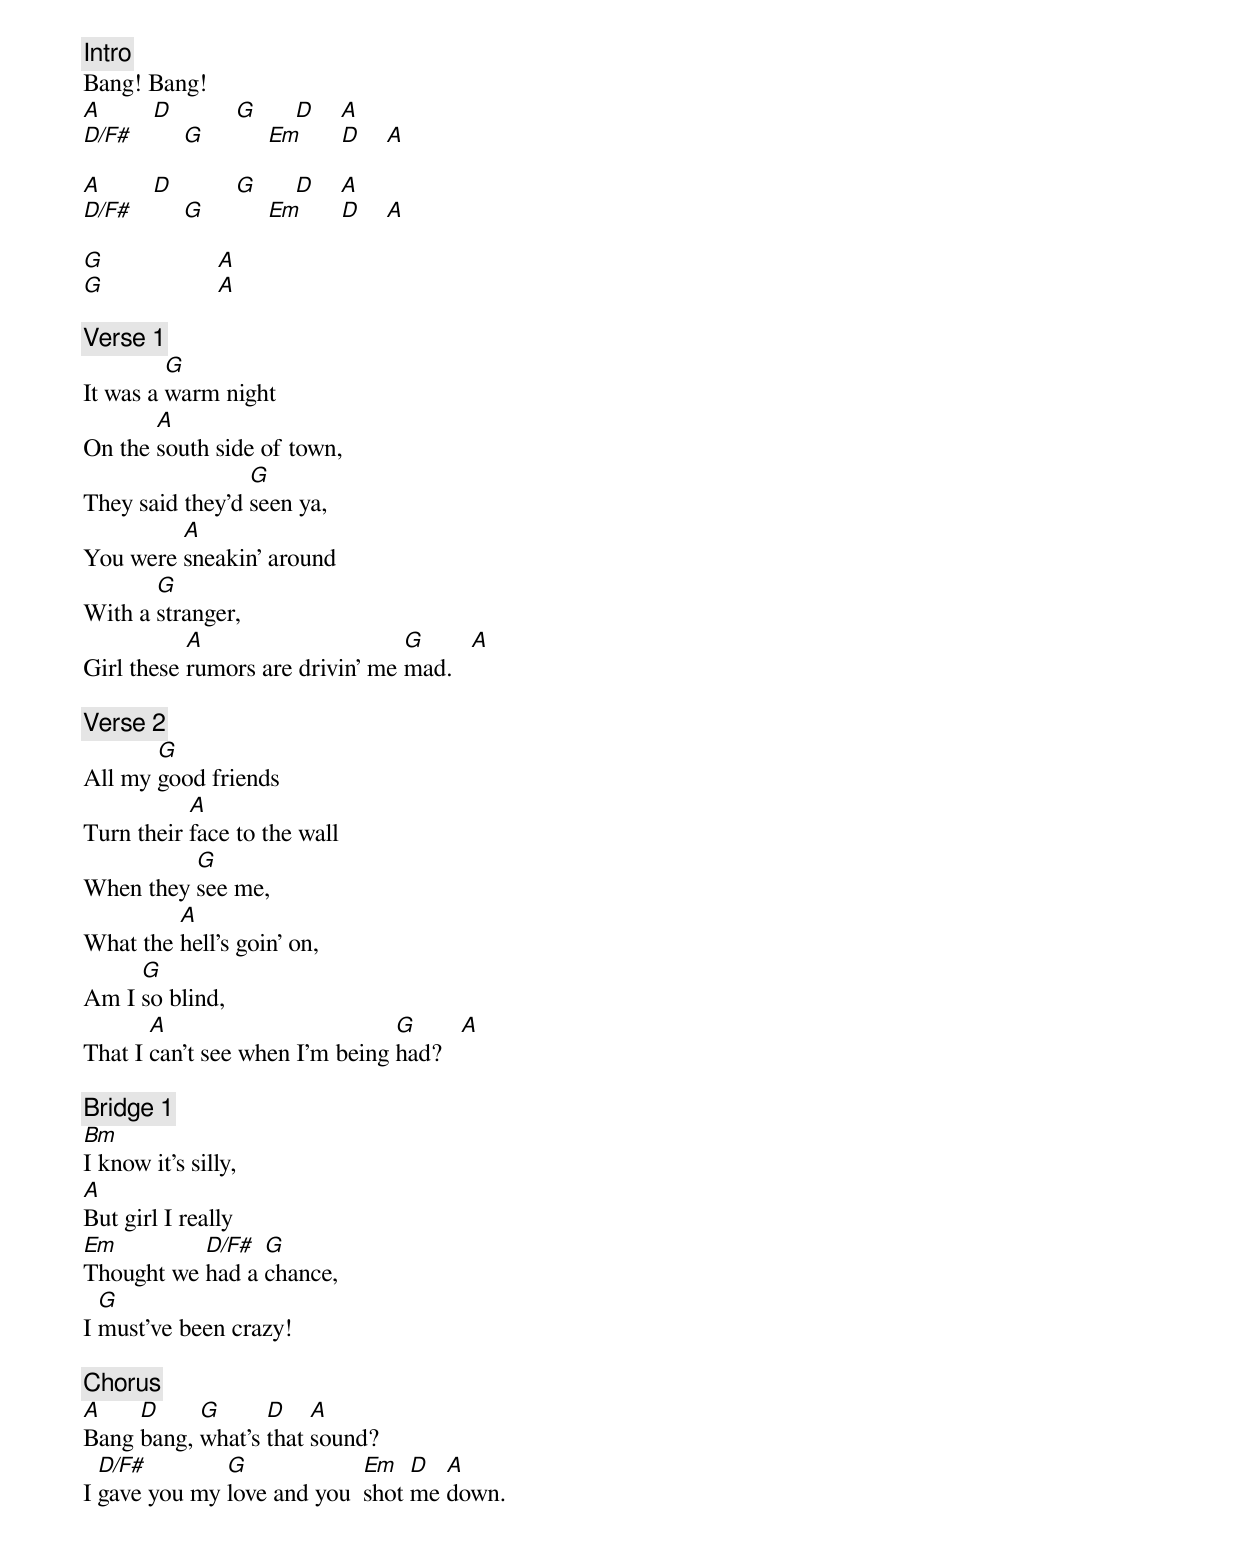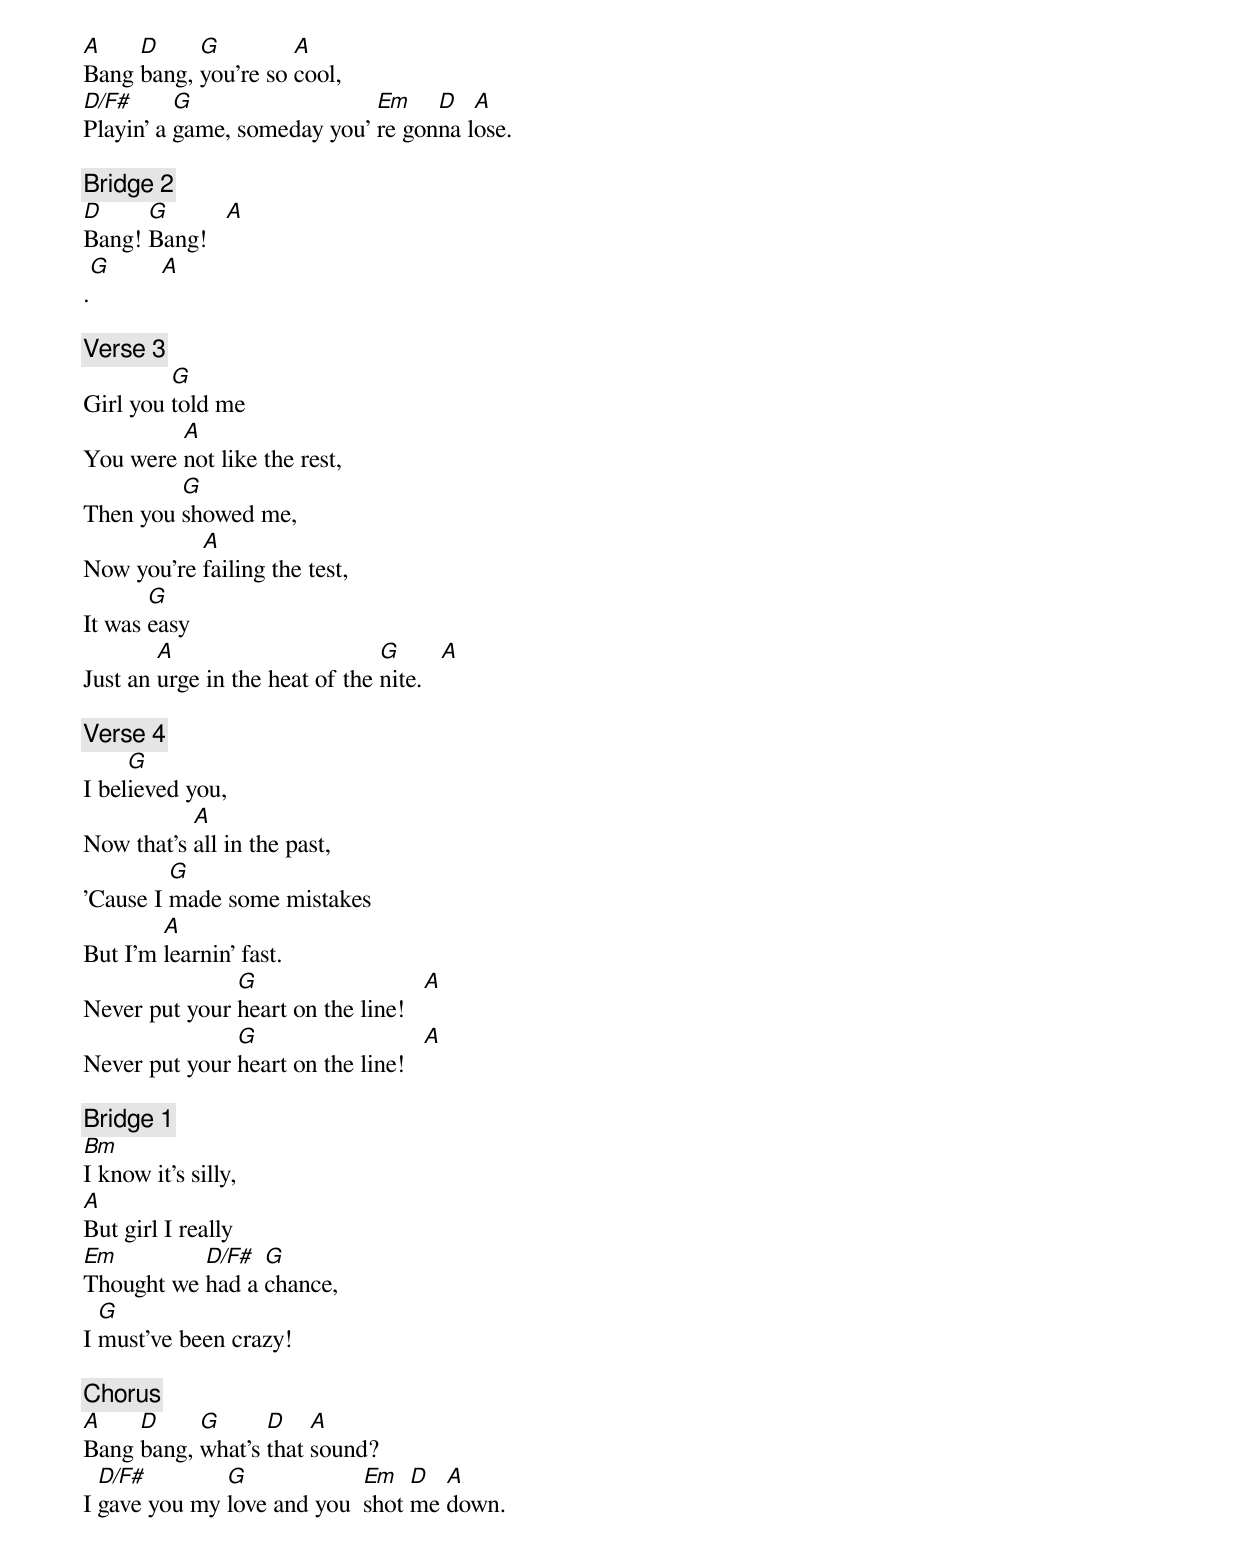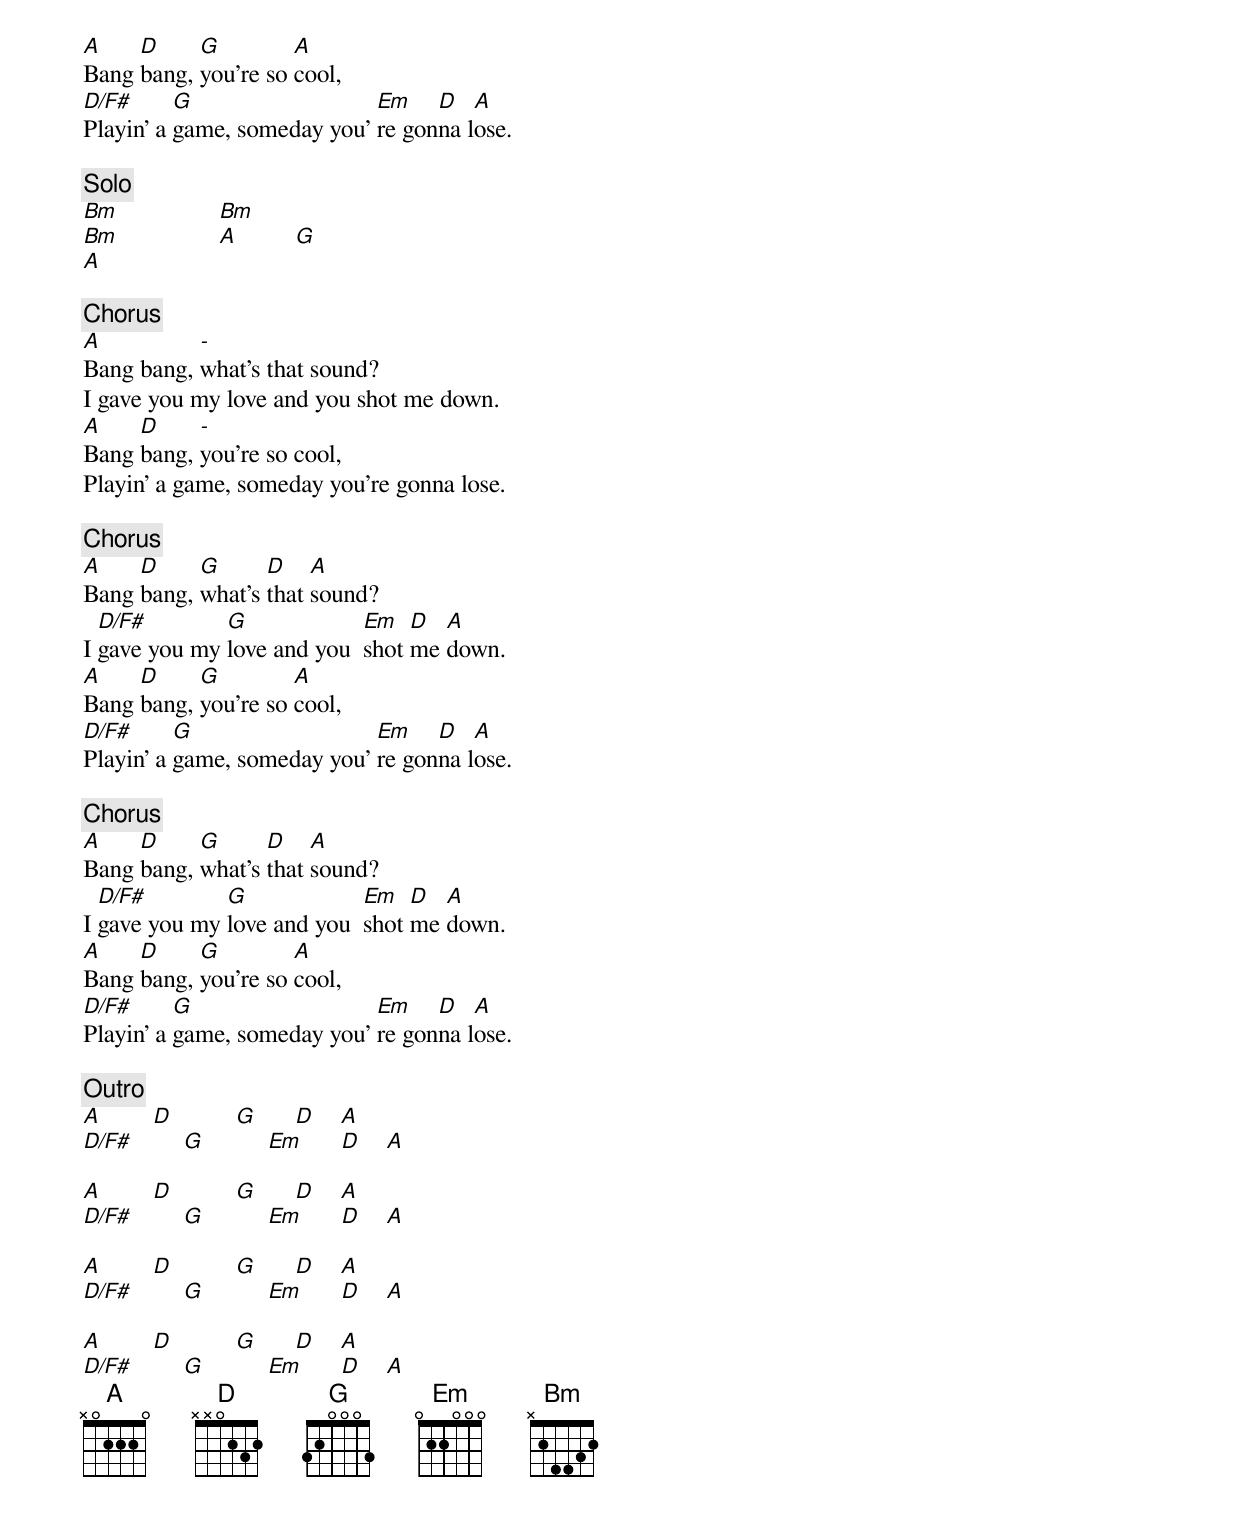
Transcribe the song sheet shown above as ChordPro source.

{c: Intro}
Bang! Bang!
[A]        [D]          [G]      [D]    [A]
[D/F#]        [G]          [Em]      [D]    [A]

[A]        [D]          [G]      [D]    [A]
[D/F#]        [G]          [Em]      [D]    [A]

[G]                  [A]
[G]                  [A]

{c: Verse 1}
It was a [G]warm night
On the [A]south side of town,
They said they'd [G]seen ya,
You were [A]sneakin' around
With a [G]stranger,
Girl these [A]rumors are drivin' me [G]mad.   [A]

{c: Verse 2}
All my [G]good friends
Turn their [A]face to the wall
When they [G]see me,
What the [A]hell's goin' on,
Am I [G]so blind,
That I [A]can't see when I'm being [G]had?   [A]

{c: Bridge 1}
[Bm]I know it's silly,
[A]But girl I really
[Em]Thought we [D/F#]had a [G]chance,
I [G]must've been crazy!

{c: Chorus}
[A]Bang [D]bang, [G]what's [D]that [A]sound?
I [D/F#]gave you my [G]love and you  [Em]shot [D]me [A]down.
[A]Bang [D]bang, [G]you're so [A]cool,
[D/F#]Playin' a [G]game, someday you' [Em]re gon[D]na l[A]ose.

{c: Bridge 2}
[D]Bang! [G]Bang!   [A]
.[G]        [A]

{c: Verse 3}
Girl you [G]told me
You were [A]not like the rest,
Then you [G]showed me,
Now you're [A]failing the test,
It was [G]easy
Just an [A]urge in the heat of the [G]nite.   [A]

{c: Verse 4}
I bel[G]ieved you,
Now that's [A]all in the past,
'Cause I [G]made some mistakes
But I'm [A]learnin' fast.
Never put your [G]heart on the line!   [A]
Never put your [G]heart on the line!   [A]

{c: Bridge 1}
[Bm]I know it's silly,
[A]But girl I really
[Em]Thought we [D/F#]had a [G]chance,
I [G]must've been crazy!

{c: Chorus}
[A]Bang [D]bang, [G]what's [D]that [A]sound?
I [D/F#]gave you my [G]love and you  [Em]shot [D]me [A]down.
[A]Bang [D]bang, [G]you're so [A]cool,
[D/F#]Playin' a [G]game, someday you' [Em]re gon[D]na l[A]ose.

{c: Solo}
[Bm]                [Bm]
[Bm]                [A]         [G]
[A]

{c: Chorus}
[A]Bang bang, [-]what's that sound?
I gave you my love and you shot me down.
[A]Bang [D]bang, [-]you're so cool,
Playin' a game, someday you're gonna lose.

{c: Chorus}
[A]Bang [D]bang, [G]what's [D]that [A]sound?
I [D/F#]gave you my [G]love and you  [Em]shot [D]me [A]down.
[A]Bang [D]bang, [G]you're so [A]cool,
[D/F#]Playin' a [G]game, someday you' [Em]re gon[D]na l[A]ose.

{c: Chorus}
[A]Bang [D]bang, [G]what's [D]that [A]sound?
I [D/F#]gave you my [G]love and you  [Em]shot [D]me [A]down.
[A]Bang [D]bang, [G]you're so [A]cool,
[D/F#]Playin' a [G]game, someday you' [Em]re gon[D]na l[A]ose.

{c: Outro}
[A]        [D]          [G]      [D]    [A]
[D/F#]        [G]          [Em]      [D]    [A]

[A]        [D]          [G]      [D]    [A]
[D/F#]        [G]          [Em]      [D]    [A]

[A]        [D]          [G]      [D]    [A]
[D/F#]        [G]          [Em]      [D]    [A]

[A]        [D]          [G]      [D]    [A]
[D/F#]        [G]          [Em]      [D]    [A]
